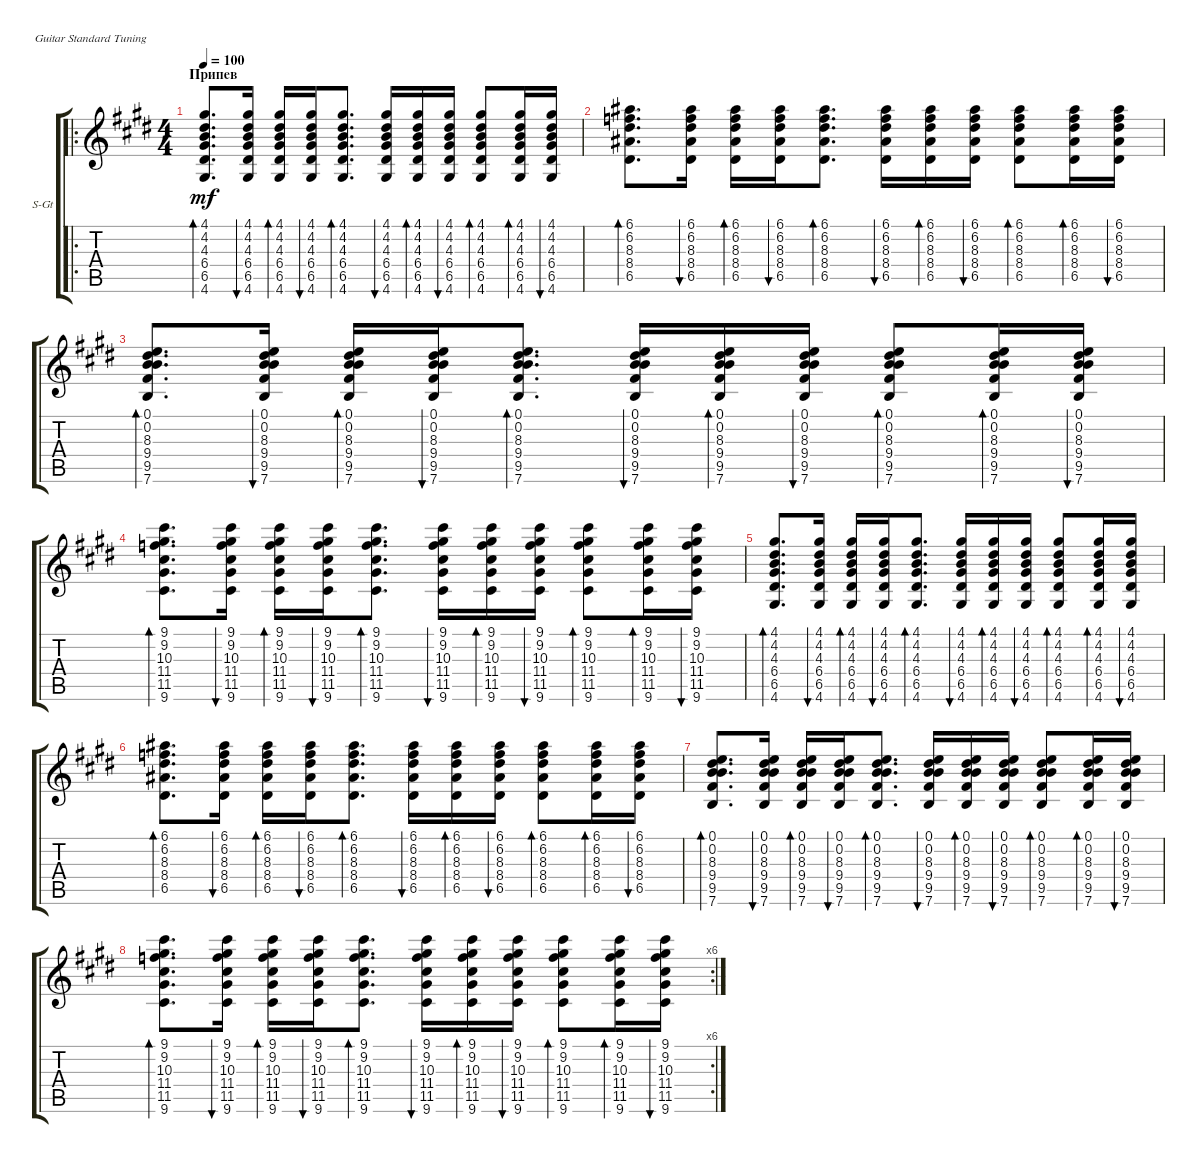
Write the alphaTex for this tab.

\defaultSystemsLayout 4
\bracketExtendMode groupsimilarinstruments
\firstSystemTrackNameOrientation horizontal
\otherSystemsTrackNameOrientation horizontal
\track ("Steel Guitar" "S-Gt") {instrument acousticguitarsteel}
\staff {score tabs}
\tuning (E4 B3 G3 D3 A2 E2)
\ro
\ts (4 4)
\section ("" "Припев")
\tempo 100
\clef g2
\ks e
(4.6 6.5 6.4 4.3 4.2 4.1).8{d bd 30 dy mf} (4.6 6.5 6.4 4.3 4.2 4.1).16{bu 30} (4.6 6.5 6.4 4.3 4.2 4.1).16{bd 30} (4.6 6.5 6.4 4.3 4.2 4.1).16{bu 30} (4.6 6.5 6.4 4.3 4.2 4.1).8{d bd 30} (4.6 6.5 6.4 4.3 4.2 4.1).16{bu 30} (4.6 6.5 6.4 4.3 4.2 4.1).16{bd 30} (4.6 6.5 6.4 4.3 4.2 4.1).16{bu 30} (4.6 6.5 6.4 4.3 4.2 4.1).8{bd 30} (4.6 6.5 6.4 4.3 4.2 4.1).16{bd 30} (4.6 6.5 6.4 4.3 4.2 4.1).16{bu 30} |
(6.5 8.4 8.3 6.2 6.1).8{d bd 30} (6.5 8.4 8.3 6.2 6.1).16{bu 30} (6.5 8.4 8.3 6.2 6.1).16{bd 30} (6.5 8.4 8.3 6.2 6.1).16{bu 30} (6.5 8.4 8.3 6.2 6.1).8{d bd 30} (6.5 8.4 8.3 6.2 6.1).16{bu 30} (6.5 8.4 8.3 6.2 6.1).16{bd 30} (6.5 8.4 8.3 6.2 6.1).16{bu 30} (6.5 8.4 8.3 6.2 6.1).8{bd 30} (6.5 8.4 8.3 6.2 6.1).16{bd 30} (6.5 8.4 8.3 6.2 6.1).16{bu 30} |
(7.6 9.5 9.4 8.3 0.2 0.1).8{d bd 30} (7.6 9.5 9.4 8.3 0.2 0.1).16{bu 30} (7.6 9.5 9.4 8.3 0.2 0.1).16{bd 30} (7.6 9.5 9.4 8.3 0.2 0.1).16{bu 30} (7.6 9.5 9.4 8.3 0.2 0.1).8{d bd 30} (7.6 9.5 9.4 8.3 0.2 0.1).16{bu 30} (7.6 9.5 9.4 8.3 0.2 0.1).16{bd 30} (7.6 9.5 9.4 8.3 0.2 0.1).16{bu 30} (7.6 9.5 9.4 8.3 0.2 0.1).8{bd 30} (7.6 9.5 9.4 8.3 0.2 0.1).16{bd 30} (7.6 9.5 9.4 8.3 0.2 0.1).16{bu 30} |
(9.6 11.5 11.4 10.3 9.2 9.1).8{d bd 30} (9.6 11.5 11.4 10.3 9.2 9.1).16{bu 30} (9.6 11.5 11.4 10.3 9.2 9.1).16{bd 30} (9.6 11.5 11.4 10.3 9.2 9.1).16{bu 30} (9.6 11.5 11.4 10.3 9.2 9.1).8{d bd 30} (9.6 11.5 11.4 10.3 9.2 9.1).16{bu 30} (9.6 11.5 11.4 10.3 9.2 9.1).16{bd 30} (9.6 11.5 11.4 10.3 9.2 9.1).16{bu 30} (9.6 11.5 11.4 10.3 9.2 9.1).8{bd 30} (9.6 11.5 11.4 10.3 9.2 9.1).16{bd 30} (9.6 11.5 11.4 10.3 9.2 9.1).16{bu 30} |
(4.6 6.5 6.4 4.3 4.2 4.1).8{d bd 30} (4.6 6.5 6.4 4.3 4.2 4.1).16{bu 30} (4.6 6.5 6.4 4.3 4.2 4.1).16{bd 30} (4.6 6.5 6.4 4.3 4.2 4.1).16{bu 30} (4.6 6.5 6.4 4.3 4.2 4.1).8{d bd 30} (4.6 6.5 6.4 4.3 4.2 4.1).16{bu 30} (4.6 6.5 6.4 4.3 4.2 4.1).16{bd 30} (4.6 6.5 6.4 4.3 4.2 4.1).16{bu 30} (4.6 6.5 6.4 4.3 4.2 4.1).8{bd 30} (4.6 6.5 6.4 4.3 4.2 4.1).16{bd 30} (4.6 6.5 6.4 4.3 4.2 4.1).16{bu 30} |
(6.5 8.4 8.3 6.2 6.1).8{d bd 30} (6.5 8.4 8.3 6.2 6.1).16{bu 30} (6.5 8.4 8.3 6.2 6.1).16{bd 30} (6.5 8.4 8.3 6.2 6.1).16{bu 30} (6.5 8.4 8.3 6.2 6.1).8{d bd 30} (6.5 8.4 8.3 6.2 6.1).16{bu 30} (6.5 8.4 8.3 6.2 6.1).16{bd 30} (6.5 8.4 8.3 6.2 6.1).16{bu 30} (6.5 8.4 8.3 6.2 6.1).8{bd 30} (6.5 8.4 8.3 6.2 6.1).16{bd 30} (6.5 8.4 8.3 6.2 6.1).16{bu 30} |
(7.6 9.5 9.4 8.3 0.2 0.1).8{d bd 30} (7.6 9.5 9.4 8.3 0.2 0.1).16{bu 30} (7.6 9.5 9.4 8.3 0.2 0.1).16{bd 30} (7.6 9.5 9.4 8.3 0.2 0.1).16{bu 30} (7.6 9.5 9.4 8.3 0.2 0.1).8{d bd 30} (7.6 9.5 9.4 8.3 0.2 0.1).16{bu 30} (7.6 9.5 9.4 8.3 0.2 0.1).16{bd 30} (7.6 9.5 9.4 8.3 0.2 0.1).16{bu 30} (7.6 9.5 9.4 8.3 0.2 0.1).8{bd 30} (7.6 9.5 9.4 8.3 0.2 0.1).16{bd 30} (7.6 9.5 9.4 8.3 0.2 0.1).16{bu 30} |
\rc 6
(9.6 11.5 11.4 10.3 9.2 9.1).8{d bd 30} (9.6 11.5 11.4 10.3 9.2 9.1).16{bu 30} (9.6 11.5 11.4 10.3 9.2 9.1).16{bd 30} (9.6 11.5 11.4 10.3 9.2 9.1).16{bu 30} (9.6 11.5 11.4 10.3 9.2 9.1).8{d bd 30} (9.6 11.5 11.4 10.3 9.2 9.1).16{bu 30} (9.6 11.5 11.4 10.3 9.2 9.1).16{bd 30} (9.6 11.5 11.4 10.3 9.2 9.1).16{bu 30} (9.6 11.5 11.4 10.3 9.2 9.1).8{bd 30} (9.6 11.5 11.4 10.3 9.2 9.1).16{bd 30} (9.6 11.5 11.4 10.3 9.2 9.1).16{bu 30}
